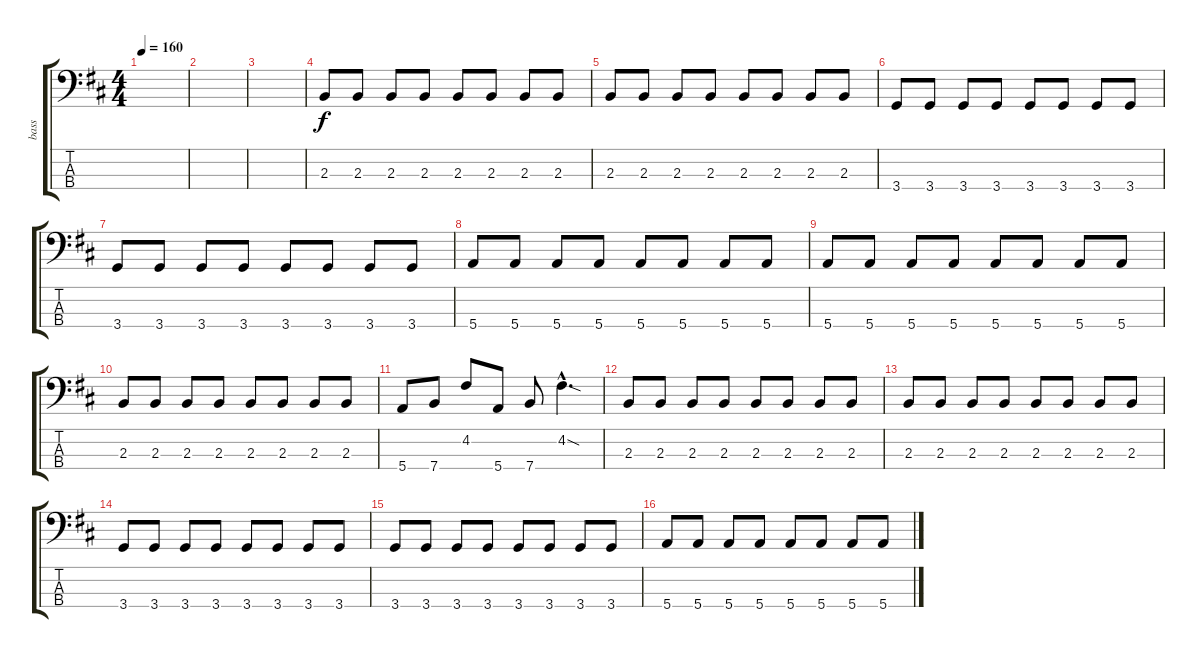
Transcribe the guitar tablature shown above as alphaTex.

\track ("bass" "bass") {instrument electricbassfinger}
\staff {score tabs}
\tuning (G2 D2 A1 E1) {hide}
\ts (4 4)
\tempo 160
\clef f4
\ks bminor
|
|
|
2.3.8 2.3.8 2.3.8 2.3.8 2.3.8 2.3.8 2.3.8 2.3.8 |
2.3.8 2.3.8 2.3.8 2.3.8 2.3.8 2.3.8 2.3.8 2.3.8 |
3.4.8 3.4.8 3.4.8 3.4.8 3.4.8 3.4.8 3.4.8 3.4.8 |
3.4.8 3.4.8 3.4.8 3.4.8 3.4.8 3.4.8 3.4.8 3.4.8 |
5.4.8 5.4.8 5.4.8 5.4.8 5.4.8 5.4.8 5.4.8 5.4.8 |
5.4.8 5.4.8 5.4.8 5.4.8 5.4.8 5.4.8 5.4.8 5.4.8 |
2.3.8 2.3.8 2.3.8 2.3.8 2.3.8 2.3.8 2.3.8 2.3.8 |
5.4.8 7.4.8 4.2.8 5.4.8 7.4.8 4.2{sod hac}.4{d} |
2.3.8 2.3.8 2.3.8 2.3.8 2.3.8 2.3.8 2.3.8 2.3.8 |
2.3.8 2.3.8 2.3.8 2.3.8 2.3.8 2.3.8 2.3.8 2.3.8 |
3.4.8 3.4.8 3.4.8 3.4.8 3.4.8 3.4.8 3.4.8 3.4.8 |
3.4.8 3.4.8 3.4.8 3.4.8 3.4.8 3.4.8 3.4.8 3.4.8 |
5.4.8 5.4.8 5.4.8 5.4.8 5.4.8 5.4.8 5.4.8 5.4.8
